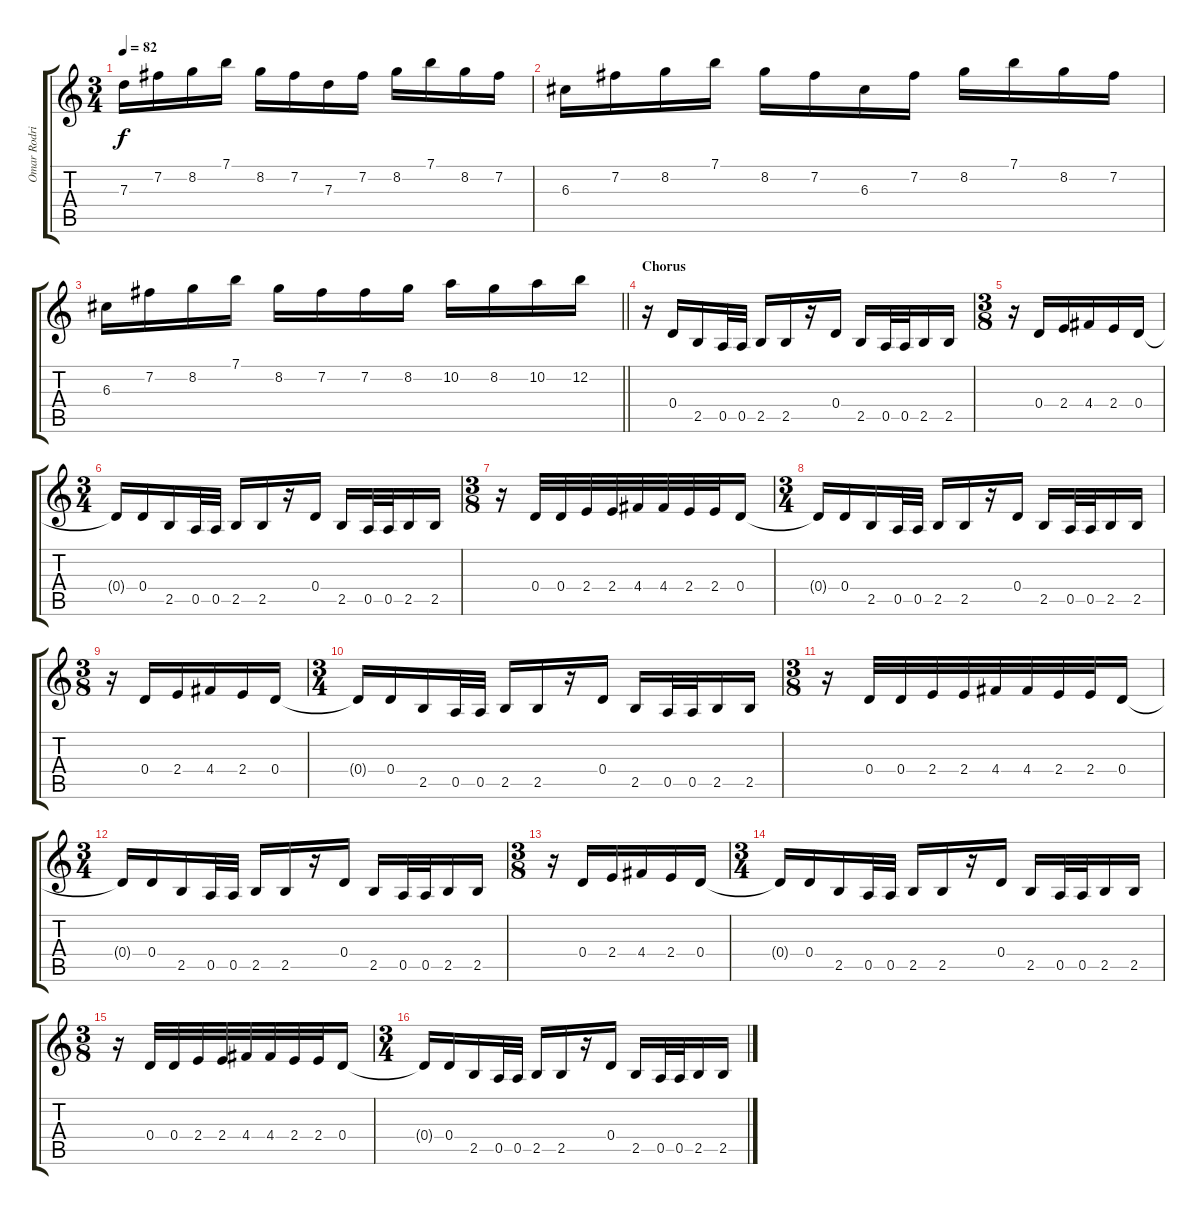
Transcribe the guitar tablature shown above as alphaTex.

\track ("Omar Rodriguez-Lopez" "Omar Rodri") {instrument distortionguitar}
\staff {score tabs}
\tuning (E4 B3 G3 D3 A2 E2) {hide}
\ts (3 4)
\tempo 82
\clef g2
\ks c
7.3.16{dy f} 7.2.16 8.2.16 7.1.16 8.2.16 7.2.16 7.3.16 7.2.16 8.2.16 7.1.16 8.2.16 7.2.16 |
6.3.16 7.2.16 8.2.16 7.1.16 8.2.16 7.2.16 6.3.16 7.2.16 8.2.16 7.1.16 8.2.16 7.2.16 |
\barLineRight lightlight
6.3.16 7.2.16 8.2.16 7.1.16 8.2.16 7.2.16 7.2.16 8.2.16 10.2.16 8.2.16 10.2.16 12.2.16 |
\section ("" "Chorus")
r.16 0.4.16 2.5.16 0.5.32 0.5.32 2.5.16 2.5.16 r.16 0.4.16 2.5.16 0.5.32 0.5.32 2.5.16 2.5.16 |
\ts (3 8)
r.16 0.4.16 2.4.16 4.4.16 2.4.16 0.4.16 |
\ts (3 4)
0.4{t}.16 0.4.16 2.5.16 0.5.32 0.5.32 2.5.16 2.5.16 r.16 0.4.16 2.5.16 0.5.32 0.5.32 2.5.16 2.5.16 |
\ts (3 8)
r.16 0.4.32 0.4.32 2.4.32 2.4.32 4.4.32 4.4.32 2.4.32 2.4.32 0.4.16 |
\ts (3 4)
0.4{t}.16 0.4.16 2.5.16 0.5.32 0.5.32 2.5.16 2.5.16 r.16 0.4.16 2.5.16 0.5.32 0.5.32 2.5.16 2.5.16 |
\ts (3 8)
r.16 0.4.16 2.4.16 4.4.16 2.4.16 0.4.16 |
\ts (3 4)
0.4{t}.16 0.4.16 2.5.16 0.5.32 0.5.32 2.5.16 2.5.16 r.16 0.4.16 2.5.16 0.5.32 0.5.32 2.5.16 2.5.16 |
\ts (3 8)
r.16 0.4.32 0.4.32 2.4.32 2.4.32 4.4.32 4.4.32 2.4.32 2.4.32 0.4.16 |
\ts (3 4)
0.4{t}.16 0.4.16 2.5.16 0.5.32 0.5.32 2.5.16 2.5.16 r.16 0.4.16 2.5.16 0.5.32 0.5.32 2.5.16 2.5.16 |
\ts (3 8)
r.16 0.4.16 2.4.16 4.4.16 2.4.16 0.4.16 |
\ts (3 4)
0.4{t}.16 0.4.16 2.5.16 0.5.32 0.5.32 2.5.16 2.5.16 r.16 0.4.16 2.5.16 0.5.32 0.5.32 2.5.16 2.5.16 |
\ts (3 8)
r.16 0.4.32 0.4.32 2.4.32 2.4.32 4.4.32 4.4.32 2.4.32 2.4.32 0.4.16 |
\ts (3 4)
0.4{t}.16 0.4.16 2.5.16 0.5.32 0.5.32 2.5.16 2.5.16 r.16 0.4.16 2.5.16 0.5.32 0.5.32 2.5.16 2.5.16
